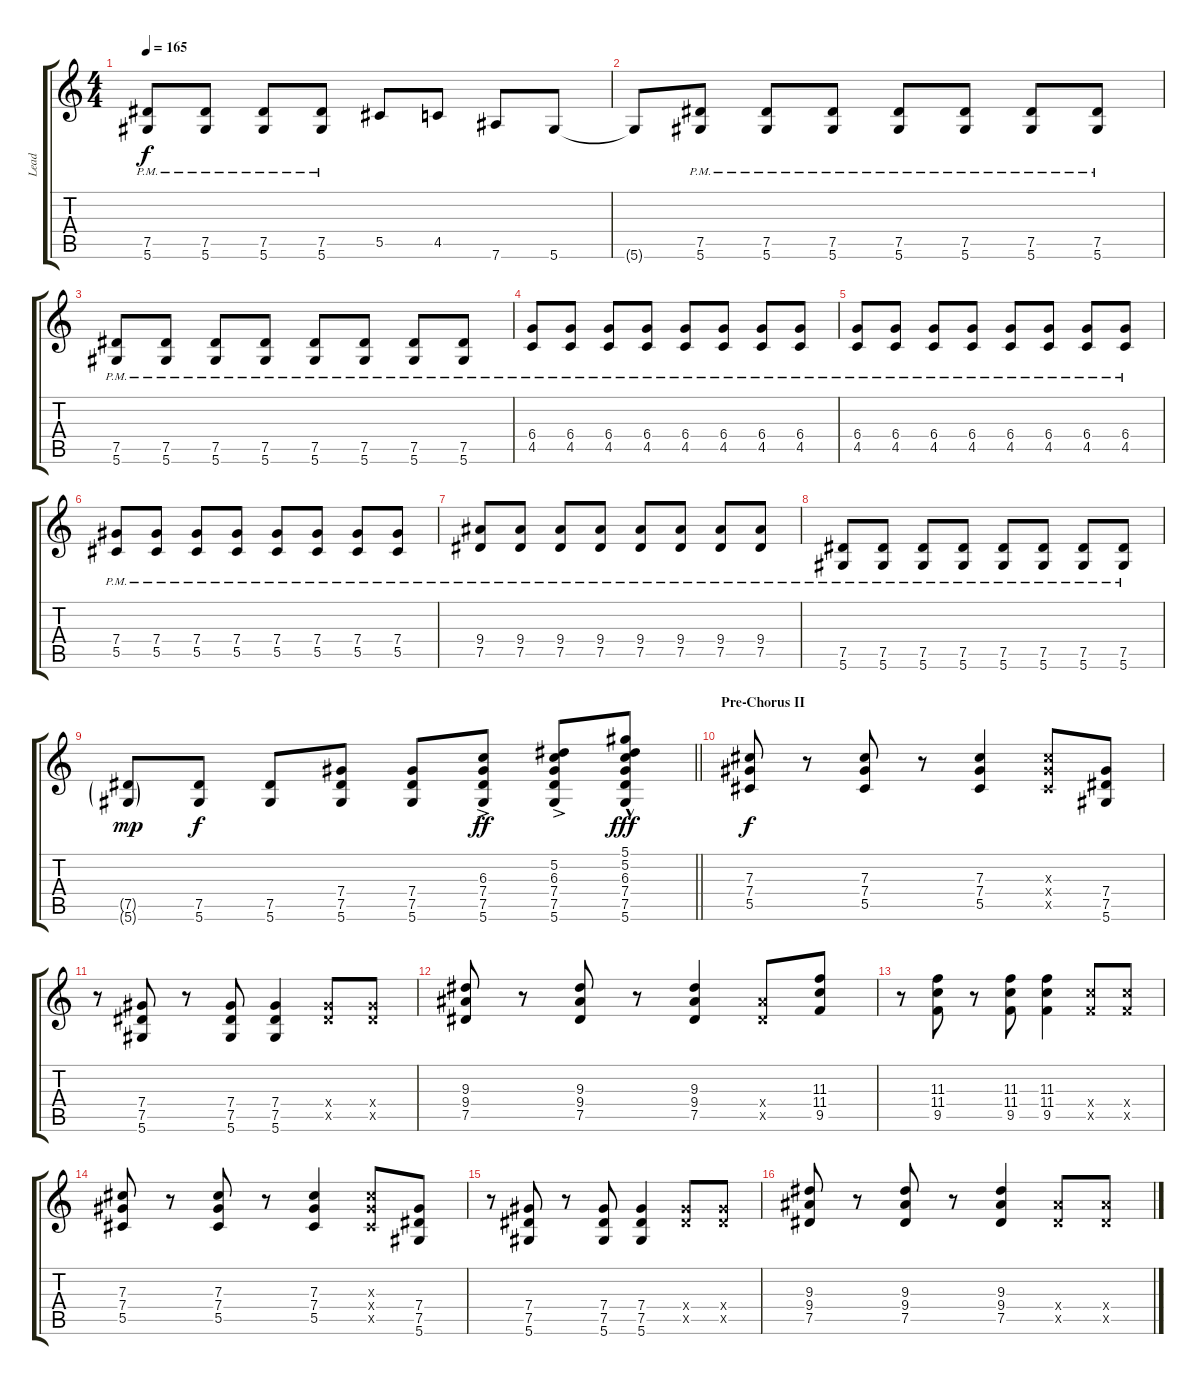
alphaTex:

\track ("Lead" "Lead") {instrument distortionguitar}
\staff {score tabs}
\tuning (Eb4 Bb3 Gb3 Db3 Ab2 Eb2) {hide}
\ts (4 4)
\tempo 165
\clef g2
\ks c
(7.5{pm} 5.6{pm}).8{dy f} (7.5{pm} 5.6{pm}).8 (7.5{pm} 5.6{pm}).8 (7.5{pm} 5.6{pm}).8 5.5.8 4.5.8 7.6.8 5.6.8 |
5.6{t}.8 (7.5{pm} 5.6{pm}).8 (7.5{pm} 5.6{pm}).8 (7.5{pm} 5.6{pm}).8 (7.5{pm} 5.6{pm}).8 (7.5{pm} 5.6{pm}).8 (7.5{pm} 5.6{pm}).8 (7.5{pm} 5.6{pm}).8 |
(7.5{pm} 5.6{pm}).8 (7.5{pm} 5.6{pm}).8 (7.5{pm} 5.6{pm}).8 (7.5{pm} 5.6{pm}).8 (7.5{pm} 5.6{pm}).8 (7.5{pm} 5.6{pm}).8 (7.5{pm} 5.6{pm}).8 (7.5{pm} 5.6{pm}).8 |
(6.4{pm} 4.5{pm}).8 (6.4{pm} 4.5{pm}).8 (6.4{pm} 4.5{pm}).8 (6.4{pm} 4.5{pm}).8 (6.4{pm} 4.5{pm}).8 (6.4{pm} 4.5{pm}).8 (6.4{pm} 4.5{pm}).8 (6.4{pm} 4.5{pm}).8 |
(6.4{pm} 4.5{pm}).8 (6.4{pm} 4.5{pm}).8 (6.4{pm} 4.5{pm}).8 (6.4{pm} 4.5{pm}).8 (6.4{pm} 4.5{pm}).8 (6.4{pm} 4.5{pm}).8 (6.4{pm} 4.5{pm}).8 (6.4{pm} 4.5{pm}).8 |
(7.4{pm} 5.5{pm}).8 (7.4{pm} 5.5{pm}).8 (7.4{pm} 5.5{pm}).8 (7.4{pm} 5.5{pm}).8 (7.4{pm} 5.5{pm}).8 (7.4{pm} 5.5{pm}).8 (7.4{pm} 5.5{pm}).8 (7.4{pm} 5.5{pm}).8 |
(9.4{pm} 7.5{pm}).8 (9.4{pm} 7.5{pm}).8 (9.4{pm} 7.5{pm}).8 (9.4{pm} 7.5{pm}).8 (9.4{pm} 7.5{pm}).8 (9.4{pm} 7.5{pm}).8 (9.4{pm} 7.5{pm}).8 (9.4{pm} 7.5{pm}).8 |
(7.5{pm} 5.6{pm}).8 (7.5{pm} 5.6{pm}).8 (7.5{pm} 5.6{pm}).8 (7.5{pm} 5.6{pm}).8 (7.5{pm} 5.6{pm}).8 (7.5{pm} 5.6{pm}).8 (7.5{pm} 5.6{pm}).8 (7.5{pm} 5.6{pm}).8 |
\barLineRight lightlight
(7.5{g} 5.6{g}).8{dy mp} (7.5 5.6).8{dy f} (7.5 5.6).8 (7.4 7.5 5.6).8 (7.4 7.5 5.6).8 (6.3 7.4{ac} 7.5{ac} 5.6{ac}).8{dy ff} (5.2 6.3 7.4{ac} 7.5{ac} 5.6{ac}).8 (5.1 5.2 6.3 7.4{hac} 7.5{hac} 5.6{hac}).8{dy fff} |
\section ("" "Pre-Chorus II")
(7.3 7.4 5.5).8{dy f} r.8 (7.3 7.4 5.5).8 r.8 (7.3 7.4 5.5).4 (7.3{x} 7.4{x} 5.5{x}).8 (7.4 7.5 5.6).8 |
r.8 (7.4 7.5 5.6).8 r.8 (7.4 7.5 5.6).8 (7.4 7.5 5.6).4 (7.4{x} 7.5{x}).8 (7.4{x} 7.5{x}).8 |
(9.3 9.4 7.5).8 r.8 (9.3 9.4 7.5).8 r.8 (9.3 9.4 7.5).4 (9.4{x} 7.5{x}).8 (11.3 11.4 9.5).8 |
r.8 (11.3 11.4 9.5).8 r.8 (11.3 11.4 9.5).8 (11.3 11.4 9.5).4 (11.4{x} 9.5{x}).8 (11.4{x} 9.5{x}).8 |
(7.3 7.4 5.5).8 r.8 (7.3 7.4 5.5).8 r.8 (7.3 7.4 5.5).4 (7.3{x} 7.4{x} 5.5{x}).8 (7.4 7.5 5.6).8 |
r.8 (7.4 7.5 5.6).8 r.8 (7.4 7.5 5.6).8 (7.4 7.5 5.6).4 (7.4{x} 7.5{x}).8 (7.4{x} 7.5{x}).8 |
(9.3 9.4 7.5).8 r.8 (9.3 9.4 7.5).8 r.8 (9.3 9.4 7.5).4 (9.4{x} 7.5{x}).8 (9.4{x} 7.5{x}).8
